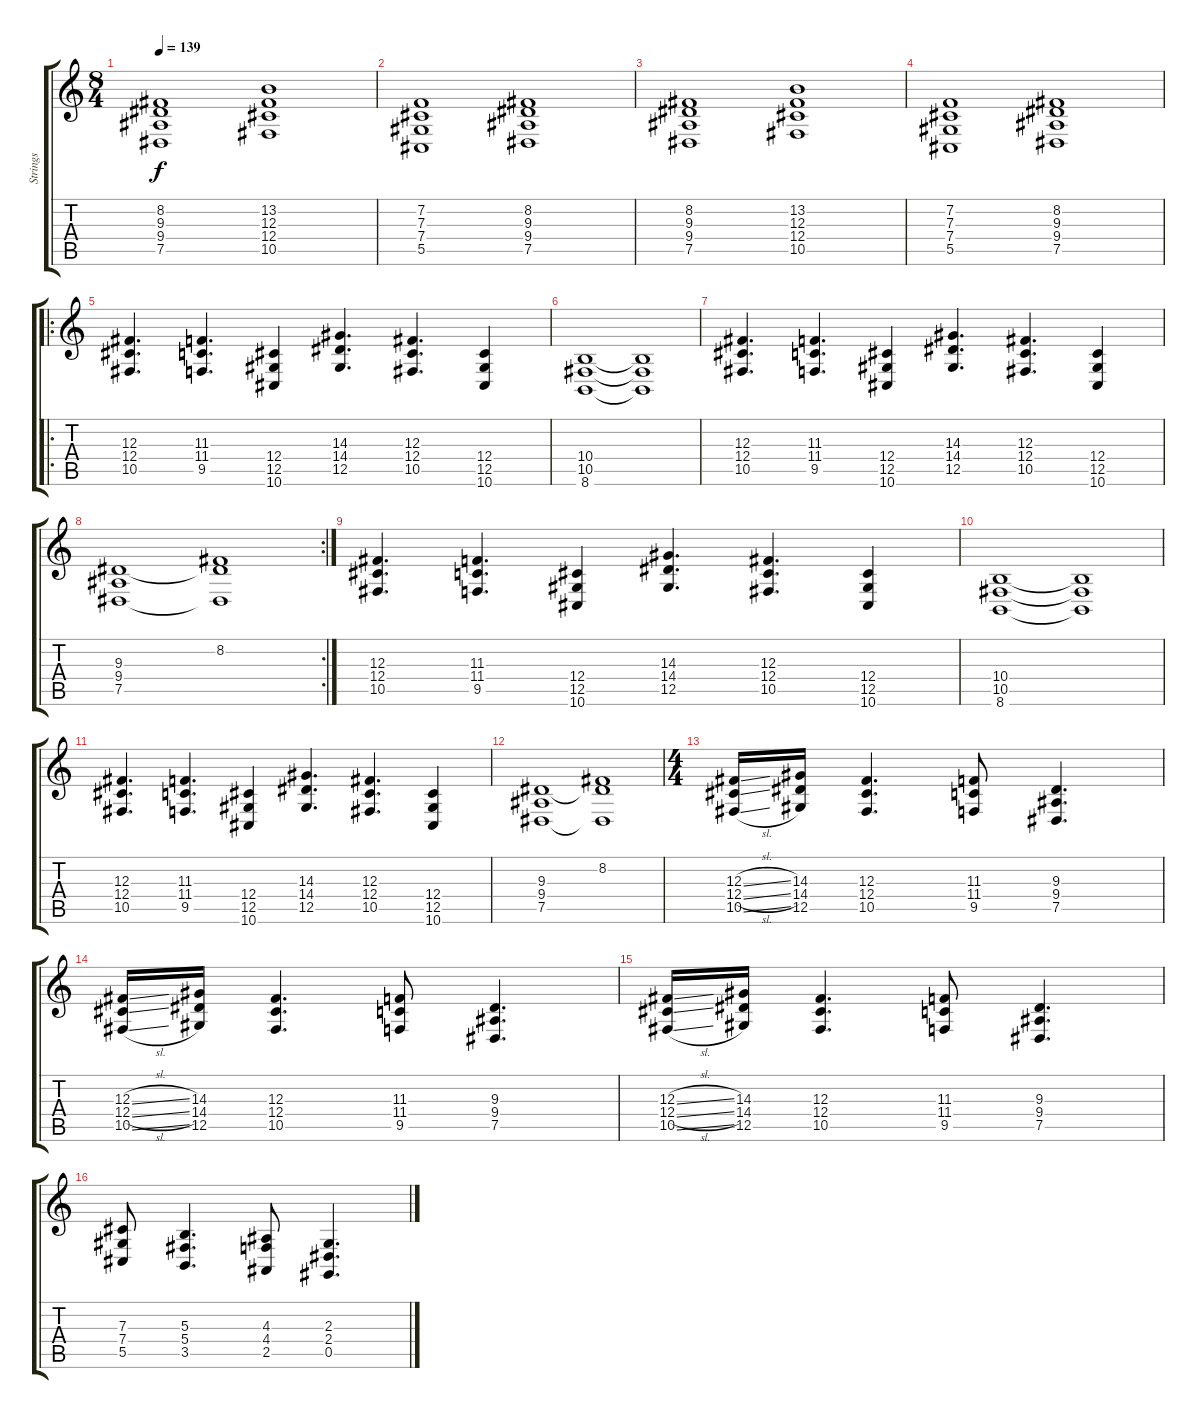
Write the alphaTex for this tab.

\track ("Strings" "Strings") {instrument stringensemble1}
\staff {score tabs}
\tuning (Eb4 Bb3 Gb3 Db3 Ab2 Eb2) {hide}
\ts (8 4)
\tempo 139
\clef g2
\ks c
(8.2 9.3 9.4 7.5).1{dy f} (13.2 12.3 12.4 10.5).1 |
(7.2 7.3 7.4 5.5).1 (8.2 9.3 9.4 7.5).1 |
(8.2 9.3 9.4 7.5).1 (13.2 12.3 12.4 10.5).1 |
(7.2 7.3 7.4 5.5).1 (8.2 9.3 9.4 7.5).1 |
\ro
(12.3 12.4 10.5).4{d} (11.3 11.4 9.5).4{d} (12.4 12.5 10.6).4 (14.3 14.4 12.5).4{d} (12.3 12.4 10.5).4{d} (12.4 12.5 10.6).4 |
(10.4 10.5 8.6).1 (10.4{t} 10.5{t} 8.6{t}).1 |
(12.3 12.4 10.5).4{d} (11.3 11.4 9.5).4{d} (12.4 12.5 10.6).4 (14.3 14.4 12.5).4{d} (12.3 12.4 10.5).4{d} (12.4 12.5 10.6).4 |
\rc 2
(9.3 9.4 7.5).1 (8.2 9.3{t} 7.5{t}).1 |
(12.3 12.4 10.5).4{d} (11.3 11.4 9.5).4{d} (12.4 12.5 10.6).4 (14.3 14.4 12.5).4{d} (12.3 12.4 10.5).4{d} (12.4 12.5 10.6).4 |
(10.4 10.5 8.6).1 (10.4{t} 10.5{t} 8.6{t}).1 |
(12.3 12.4 10.5).4{d} (11.3 11.4 9.5).4{d} (12.4 12.5 10.6).4 (14.3 14.4 12.5).4{d} (12.3 12.4 10.5).4{d} (12.4 12.5 10.6).4 |
(9.3 9.4 7.5).1 (8.2 9.3{t} 7.5{t}).1 |
\ts (4 4)
(12.3{sl} 12.4{sl} 10.5{sl}).16 (14.3 14.4 12.5).16 (12.3 12.4 10.5).4{d} (11.3 11.4 9.5).8 (9.3 9.4 7.5).4{d} |
(12.3{sl} 12.4{sl} 10.5{sl}).16 (14.3 14.4 12.5).16 (12.3 12.4 10.5).4{d} (11.3 11.4 9.5).8 (9.3 9.4 7.5).4{d} |
(12.3{sl} 12.4{sl} 10.5{sl}).16 (14.3 14.4 12.5).16 (12.3 12.4 10.5).4{d} (11.3 11.4 9.5).8 (9.3 9.4 7.5).4{d} |
(7.3 7.4 5.5).8 (5.3 5.4 3.5).4{d} (4.3 4.4 2.5).8 (2.3 2.4 0.5).4{d}
